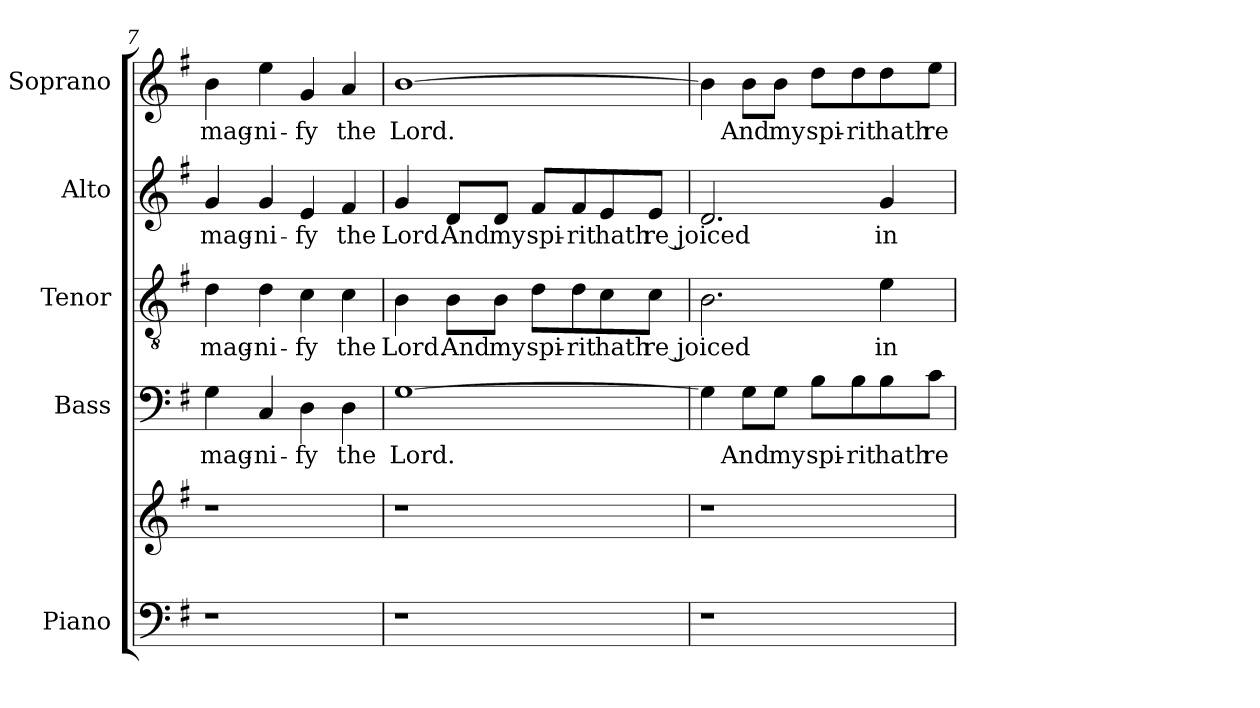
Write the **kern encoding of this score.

**kern	**kern	**kern	**text	**kern	**text	**kern	**text	**kern	**text
*part5	*part5	*part4	*part4	*part3	*part3	*part2	*part2	*part1	*part1
*staff6	*staff5	*staff4	*staff4	*staff3	*staff3	*staff2	*staff2	*staff1	*staff1
*I"Piano	*	*I"Bass	*	*I"Tenor	*	*I"Alto	*	*I"Soprano	*
*	*	*I'B.	*	*I'T.	*	*I'A.	*	*I'S.	*
*clefF4	*clefG2	*clefF4	*	*clefGv2	*	*clefG2	*	*clefG2	*
*k[f#]	*k[f#]	*k[f#]	*	*k[f#]	*	*k[f#]	*	*k[f#]	*
*G:	*G:	*G:	*	*G:	*	*G:	*	*G:	*
=7	=7	=7	=7	=7	=7	=7	=7	=7	=7
!	!	!	!LO:LY:b:cj	!	!LO:LY:b:cj	!	!LO:LY:b:cj	!	!LO:LY:b:cj
1r	1r	4G\	mag-	4d\	mag-	4g/	mag-	4b\	mag-
!	!	!	!LO:LY:b:cj	!	!LO:LY:b:cj	!	!LO:LY:b:cj	!	!LO:LY:b:cj
.	.	4C/	-ni-	4d\	-ni-	4g/	-ni-	4ee\	-ni-
!	!	!	!LO:LY:b:cj	!	!LO:LY:b:cj	!	!LO:LY:b:cj	!	!LO:LY:b:cj
.	.	4D\	-fy	4c\	-fy	4e/	-fy	4g/	-fy
!	!	!	!LO:LY:b:cj	!	!LO:LY:b:cj	!	!LO:LY:b:cj	!	!LO:LY:b:cj
.	.	4D\	the	4c\	the	4f#/	the	4a/	the
!!LO:LB:g=z
=8	=8	=8	=8	=8	=8	=8	=8	=8	=8
!	!	!	!LO:LY:b	!	!LO:LY:b:cj	!	!LO:LY:b:cj	!	!LO:LY:b
*	*	*^	*	*	*	*	*	*^	*
1r	1r	[>1G	32.ryy	Lord.	4B\	Lord.	4g/	Lord.	[>1b	32.ryy	Lord.
.	.	.	2ryy	.	.	.	.	.	.	2ryy	.
!	!	!	!	!	!	!LO:LY:b:cj	!	!LO:LY:b:cj	!	!	!
.	.	.	.	.	8B\L	And	8d/L	And	.	.	.
!	!	!	!	!	!	!LO:LY:b:cj	!	!LO:LY:b:cj	!	!	!
.	.	.	.	.	8B\J	my	8d/J	my	.	.	.
!	!	!	!	!	!	!LO:LY:b:cj	!	!LO:LY:b:cj	!	!	!
.	.	.	.	.	8d\L	spi-	8f#/L	spi-	.	.	.
.	.	.	4ryy	.	.	.	.	.	.	4ryy	.
!	!	!	!	!	!	!LO:LY:b:cj	!	!LO:LY:b:cj	!	!	!
.	.	.	.	.	8d\	-rit	8f#/	-rit	.	.	.
!	!	!	!	!	!	!LO:LY:b:cj	!	!LO:LY:b:cj	!	!	!
.	.	.	.	.	8c\	hath	8e/	hath	.	.	.
.	.	.	8ryy	.	.	.	.	.	.	8ryy	.
!	!	!	!	!	!	!LO:LY:b:cj	!	!LO:LY:b:cj	!	!	!
.	.	.	.	.	8c\J	re joiced	8e/J	re joiced	.	.	.
.	.	.	16ryy	.	.	.	.	.	.	16ryy	.
.	.	.	64ryy	.	.	.	.	.	.	64ryy	.
*	*	*v	*v	*	*	*	*	*	*v	*v	*
=9	=9	=9	=9	=9	=9	=9	=9	=9	=9
1r	1r	4G\]	.	2.B\	.	2.d/	.	4b\]	.
!	!	!	!LO:LY:b:cj	!	!	!	!	!	!LO:LY:b:cj
.	.	8G\L	And	.	.	.	.	8b\L	And
!	!	!	!LO:LY:b:cj	!	!	!	!	!	!LO:LY:b:cj
.	.	8G\J	my	.	.	.	.	8b\J	my
!	!	!	!LO:LY:b:cj	!	!	!	!	!	!LO:LY:b:cj
.	.	8B\L	spi-	.	.	.	.	8dd\L	spi-
!	!	!	!LO:LY:b:cj	!	!	!	!	!	!LO:LY:b:cj
.	.	8B\	-rit	.	.	.	.	8dd\	-rit
!	!	!	!LO:LY:b:cj	!	!LO:LY:b:cj	!	!LO:LY:b:cj	!	!LO:LY:b:cj
.	.	8B\	hath	4e\	in	4g/	in	8dd\	hath
!	!	!	!LO:LY:b:cj	!	!	!	!	!	!LO:LY:b:cj
.	.	8c\J	re	.	.	.	.	8ee\J	re
=	=	=	=	=	=	=	=	=	=
*-	*-	*-	*-	*-	*-	*-	*-	*-	*-
